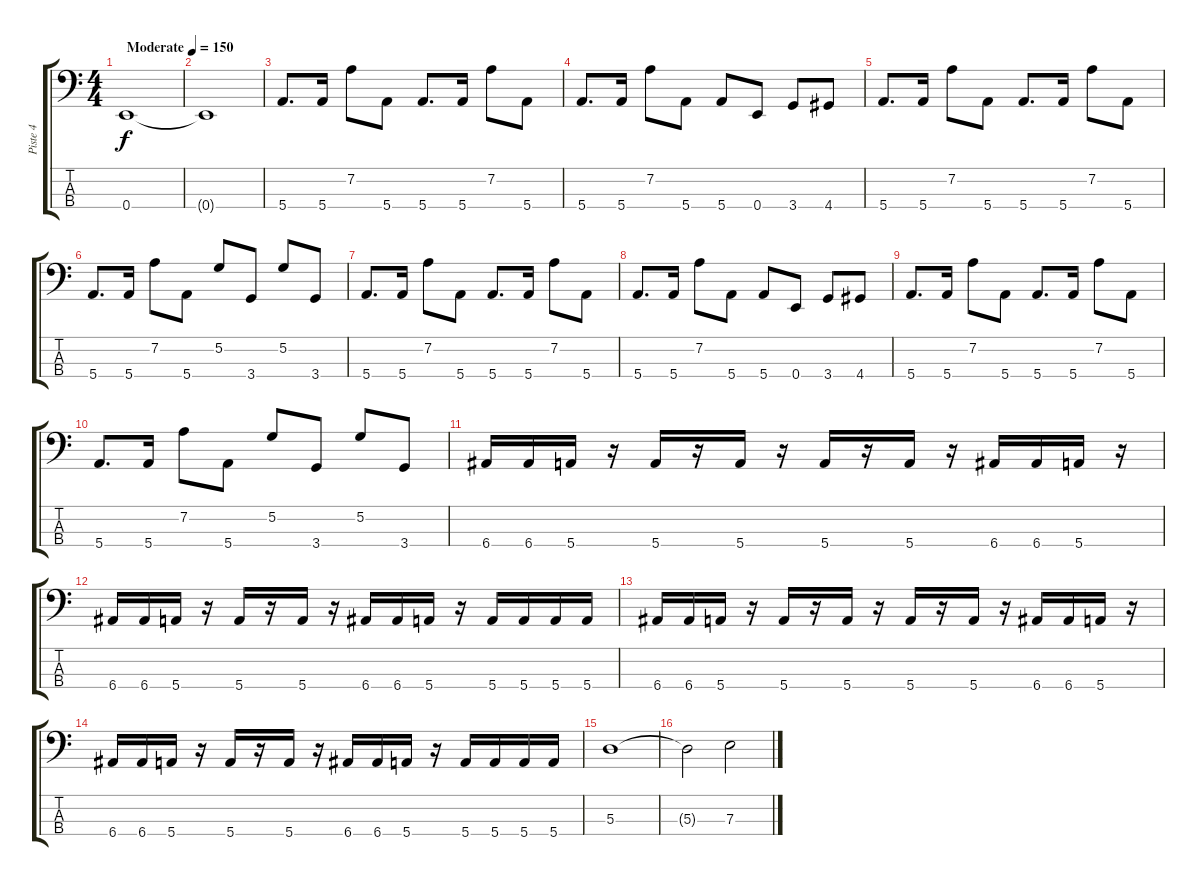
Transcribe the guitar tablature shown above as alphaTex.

\track ("Piste 4" "Piste 4") {instrument electricbassfinger}
\staff {score tabs}
\tuning (G2 D2 A1 E1) {hide}
\ts (4 4)
\tempo (150 "Moderate")
\clef f4
\ks c
0.4.1{dy f instrument electricbassfinger} |
0.4{t}.1 |
5.4.8{d} 5.4.16 7.2.8 5.4.8 5.4.8{d} 5.4.16 7.2.8 5.4.8 |
5.4.8{d} 5.4.16 7.2.8 5.4.8 5.4.8 0.4.8 3.4.8 4.4.8 |
5.4.8{d} 5.4.16 7.2.8 5.4.8 5.4.8{d} 5.4.16 7.2.8 5.4.8 |
5.4.8{d} 5.4.16 7.2.8 5.4.8 5.2.8 3.4.8 5.2.8 3.4.8 |
5.4.8{d} 5.4.16 7.2.8 5.4.8 5.4.8{d} 5.4.16 7.2.8 5.4.8 |
5.4.8{d} 5.4.16 7.2.8 5.4.8 5.4.8 0.4.8 3.4.8 4.4.8 |
5.4.8{d} 5.4.16 7.2.8 5.4.8 5.4.8{d} 5.4.16 7.2.8 5.4.8 |
5.4.8{d} 5.4.16 7.2.8 5.4.8 5.2.8 3.4.8 5.2.8 3.4.8 |
6.4.16 6.4.16 5.4.16 r.16 5.4.16 r.16 5.4.16 r.16 5.4.16 r.16 5.4.16 r.16 6.4.16 6.4.16 5.4.16 r.16 |
6.4.16 6.4.16 5.4.16 r.16 5.4.16 r.16 5.4.16 r.16 6.4.16 6.4.16 5.4.16 r.16 5.4.16 5.4.16 5.4.16 5.4.16 |
6.4.16 6.4.16 5.4.16 r.16 5.4.16 r.16 5.4.16 r.16 5.4.16 r.16 5.4.16 r.16 6.4.16 6.4.16 5.4.16 r.16 |
6.4.16 6.4.16 5.4.16 r.16 5.4.16 r.16 5.4.16 r.16 6.4.16 6.4.16 5.4.16 r.16 5.4.16 5.4.16 5.4.16 5.4.16 |
5.3.1 |
5.3{t}.2 7.3.2
